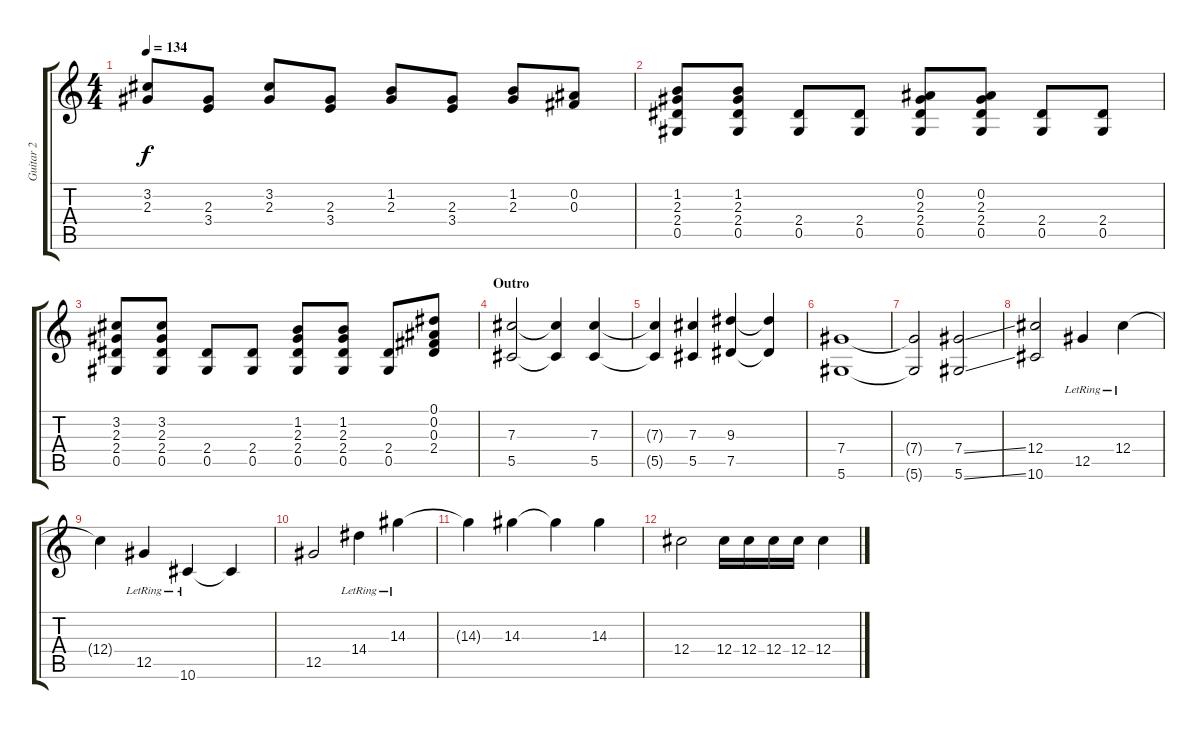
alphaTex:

\track ("Guitar 2" "Guitar 2") {instrument overdrivenguitar}
\staff {score tabs}
\tuning (Eb4 Bb3 Gb3 Db3 Ab2 Eb2) {hide}
\ts (4 4)
\tempo 134
\clef g2
\ks c
(3.2 2.3).8{dy f} (2.3 3.4).8 (3.2 2.3).8 (2.3 3.4).8 (1.2 2.3).8 (2.3 3.4).8 (1.2 2.3).8 (0.2 0.3).8 |
(1.2 2.3 2.4 0.5).8 (1.2 2.3 2.4 0.5).8 (2.4 0.5).8 (2.4 0.5).8 (0.2 2.3 2.4 0.5).8 (0.2 2.3 2.4 0.5).8 (2.4 0.5).8 (2.4 0.5).8 |
(3.2 2.3 2.4 0.5).8 (3.2 2.3 2.4 0.5).8 (2.4 0.5).8 (2.4 0.5).8 (1.2 2.3 2.4 0.5).8 (1.2 2.3 2.4 0.5).8 (2.4 0.5).8 (0.1 0.2 0.3 2.4).8 |
\section ("" "Outro")
(7.3 5.5).2 (7.3{t} 5.5{t}).4 (7.3 5.5).4 |
(7.3{t} 5.5{t}).4 (7.3 5.5).4 (9.3 7.5).4 (9.3{t} 7.5{t}).4 |
(7.4 5.6).1 |
(7.4{t} 5.6{t}).2 (7.4{ss} 5.6{ss}).2 |
(12.4 10.6).2 12.5{lr}.4 12.4{lr}.4 |
12.4{t}.4 12.5{lr}.4 10.6{lr}.4 10.6{t}.4 |
12.5.2 14.4{lr}.4 14.3{lr}.4 |
14.3{t}.4 14.3.4 14.3{t}.4 14.3.4 |
12.4.2 12.4.16 12.4.16 12.4.16 12.4.16 12.4.4
